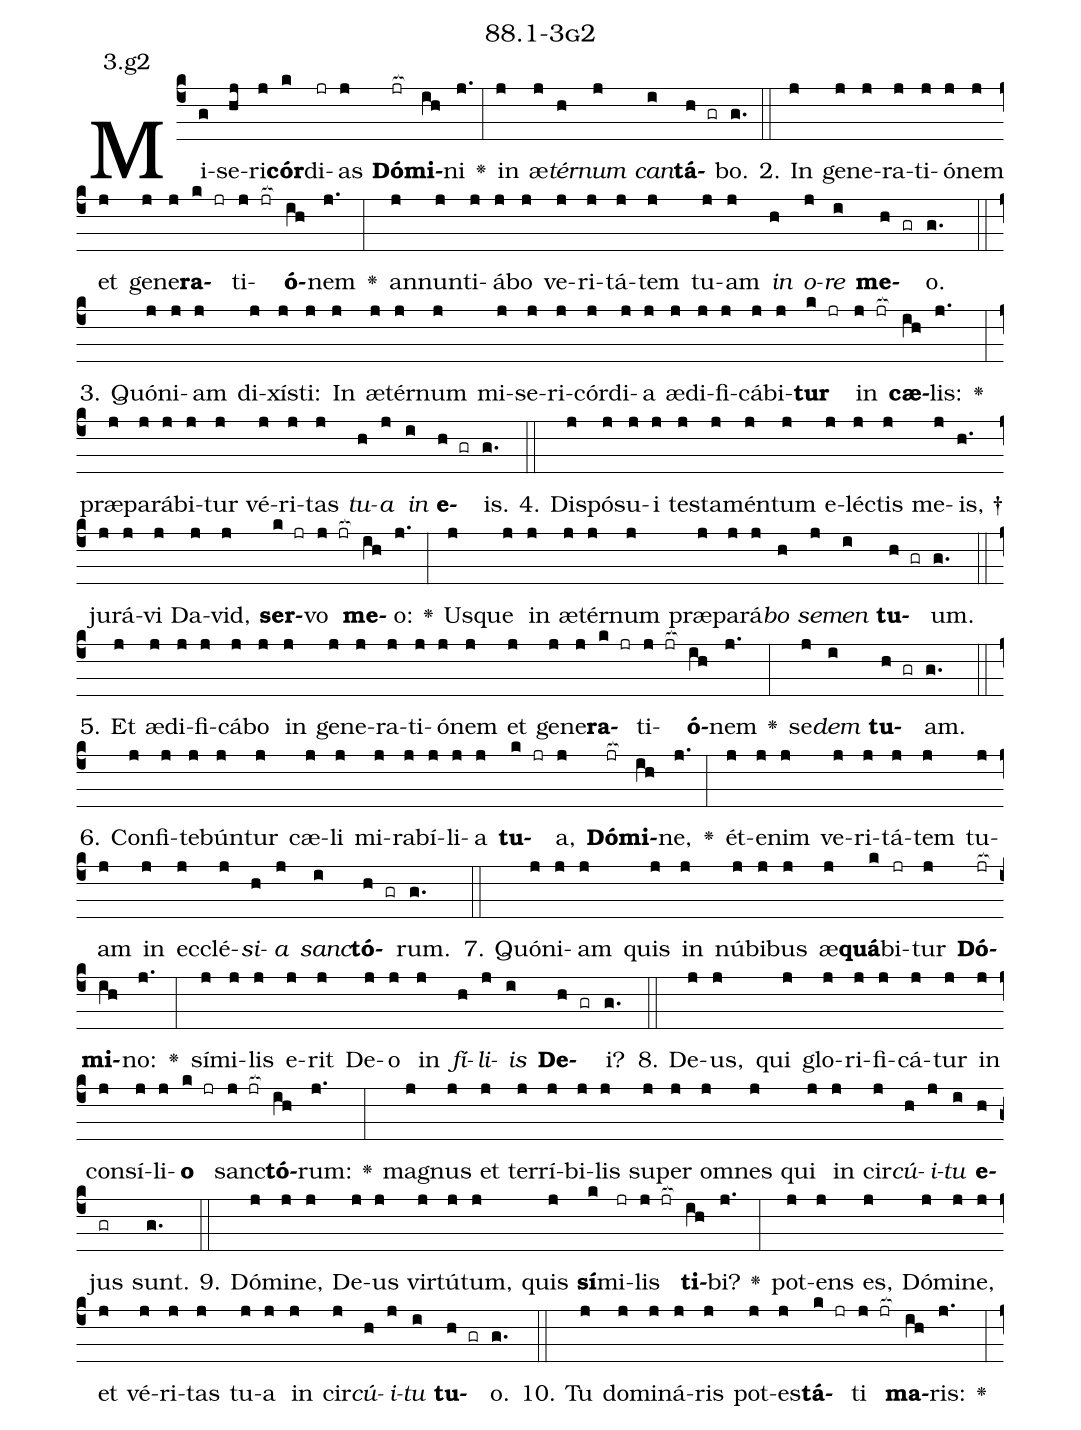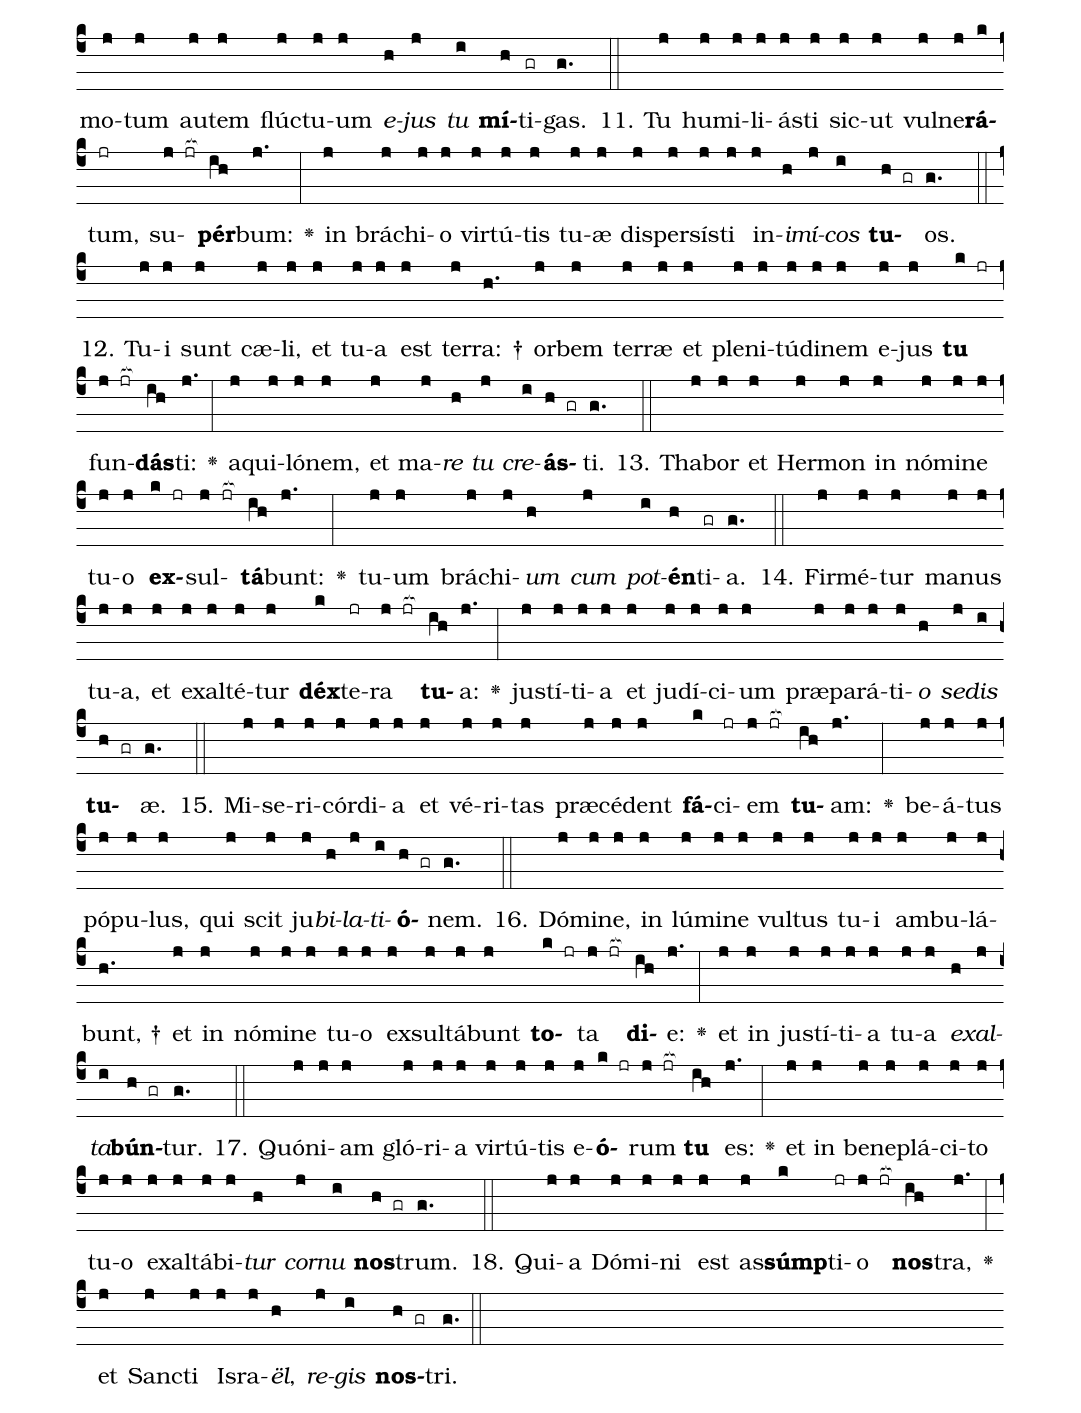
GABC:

name: 88.1-3g2;
annotation: 3.g2;
%%
(c4)Mi(g)se(hj)ri(j)<b>cór</b>(k)di(jr)as(j) <b>Dó</b>(jr[ocb:1{])<b>mi</b>(ih[ocb:0}])ni(j.) <v>\greheightstar</v>(:) in(j) æ(j)<i>tér</i>(h)<i>num</i>(j) <i>can</i>(i)<b>tá</b>(h gr)bo.(g.) (::)
2. In(j) ge(j)ne(j)ra(j)ti(j)ó(j)nem(j) et(j) ge(j)ne(j)<b>ra</b>(k jr)ti(j jr[ocb:1{])<b>ó</b>(ih[ocb:0}])nem(j.) <v>\greheightstar</v>(:) an(j)nun(j)ti(j)á(j)bo(j) ve(j)ri(j)tá(j)tem(j) tu(j)am(j) <i>in</i>(h) <i>o</i>(j)<i>re</i>(i) <b>me</b>(h gr)o.(g.) (::)
3. Quón(j)i(j)am(j) di(j)xís(j)ti:(j) In(j) æ(j)tér(j)num(j) mi(j)se(j)ri(j)cór(j)di(j)a(j) æ(j)di(j)fi(j)cá(j)bi(j)<b>tur</b>(k jr) in(j jr[ocb:1{]) <b>cæ</b>(ih[ocb:0}])lis:(j.) <v>\greheightstar</v>(:) præ(j)pa(j)rá(j)bi(j)tur(j) vé(j)ri(j)tas(j) <i>tu</i>(h)<i>a</i>(j) <i>in</i>(i) <b>e</b>(h gr)is.(g.) (::)
4. Dis(j)pó(j)su(j)i(j) tes(j)ta(j)mén(j)tum(j) e(j)léc(j)tis(j) me(j)is, †(h.) ju(j)rá(j)vi(j) Da(j)vid,(j) <b>ser</b>(k jr)vo(j jr[ocb:1{]) <b>me</b>(ih[ocb:0}])o:(j.) <v>\greheightstar</v>(:) Us(j)que(j) in(j) æ(j)tér(j)num(j) præ(j)pa(j)rá(j)<i>bo</i>(h) <i>se</i>(j)<i>men</i>(i) <b>tu</b>(h gr)um.(g.) (::)
5. Et(j) æ(j)di(j)fi(j)cá(j)bo(j) in(j) ge(j)ne(j)ra(j)ti(j)ó(j)nem(j) et(j) ge(j)ne(j)<b>ra</b>(k jr)ti(j jr[ocb:1{])<b>ó</b>(ih[ocb:0}])nem(j.) <v>\greheightstar</v>(:) se(j)<i>dem</i>(i) <b>tu</b>(h gr)am.(g.) (::)
6. Con(j)fi(j)te(j)bún(j)tur(j) cæ(j)li(j) mi(j)ra(j)bí(j)li(j)a(j) <b>tu</b>(k jr)a,(j) <b>Dó</b>(jr[ocb:1{])<b>mi</b>(ih[ocb:0}])ne,(j.) <v>\greheightstar</v>(:) ét(j)e(j)nim(j) ve(j)ri(j)tá(j)tem(j) tu(j)am(j) in(j) ec(j)clé(j)<i>si</i>(h)<i>a</i>(j) <i>sanc</i>(i)<b>tó</b>(h gr)rum.(g.) (::)
7. Quón(j)i(j)am(j) quis(j) in(j) nú(j)bi(j)bus(j) æ(j)<b>quá</b>(k)bi(jr)tur(j) <b>Dó</b>(jr[ocb:1{])<b>mi</b>(ih[ocb:0}])no:(j.) <v>\greheightstar</v>(:) sí(j)mi(j)lis(j) e(j)rit(j) De(j)o(j) in(j) <i>fí</i>(h)<i>li</i>(j)<i>is</i>(i) <b>De</b>(h gr)i?(g.) (::)
8. De(j)us,(j) qui(j) glo(j)ri(j)fi(j)cá(j)tur(j) in(j) con(j)sí(j)li(j)<b>o</b>(k jr) sanc(j jr[ocb:1{])<b>tó</b>(ih[ocb:0}])rum:(j.) <v>\greheightstar</v>(:) ma(j)gnus(j) et(j) ter(j)rí(j)bi(j)lis(j) su(j)per(j) om(j)nes(j) qui(j) in(j) cir(j)<i>cú</i>(h)<i>i</i>(j)<i>tu</i>(i) <b>e</b>(h)jus(gr) sunt.(g.) (::)
9. Dó(j)mi(j)ne,(j) De(j)us(j) vir(j)tú(j)tum,(j) quis(j) <b>sí</b>(k)mi(jr)lis(j jr[ocb:1{]) <b>ti</b>(ih[ocb:0}])bi?(j.) <v>\greheightstar</v>(:) pot(j)ens(j) es,(j) Dó(j)mi(j)ne,(j) et(j) vé(j)ri(j)tas(j) tu(j)a(j) in(j) cir(j)<i>cú</i>(h)<i>i</i>(j)<i>tu</i>(i) <b>tu</b>(h gr)o.(g.) (::)
10. Tu(j) do(j)mi(j)ná(j)ris(j) pot(j)es(j)<b>tá</b>(k jr)ti(j jr[ocb:1{]) <b>ma</b>(ih[ocb:0}])ris:(j.) <v>\greheightstar</v>(:) mo(j)tum(j) au(j)tem(j) flúc(j)tu(j)um(j) <i>e</i>(h)<i>jus</i>(j) <i>tu</i>(i) <b>mí</b>(h)ti(gr)gas.(g.) (::)
11. Tu(j) hu(j)mi(j)li(j)ás(j)ti(j) sic(j)ut(j) vul(j)ne(j)<b>rá</b>(k)tum,(jr) su(j jr[ocb:1{])<b>pér</b>(ih[ocb:0}])bum:(j.) <v>\greheightstar</v>(:) in(j) brá(j)chi(j)o(j) vir(j)tú(j)tis(j) tu(j)æ(j) di(j)sper(j)sís(j)ti(j) in(j)<i>i</i>(h)<i>mí</i>(j)<i>cos</i>(i) <b>tu</b>(h gr)os.(g.) (::)
12. Tu(j)i(j) sunt(j) cæ(j)li,(j) et(j) tu(j)a(j) est(j) ter(j)ra: †(h.) or(j)bem(j) ter(j)ræ(j) et(j) ple(j)ni(j)tú(j)di(j)nem(j) e(j)jus(j) <b>tu</b>(k jr) fun(j jr[ocb:1{])<b>dás</b>(ih[ocb:0}])ti:(j.) <v>\greheightstar</v>(:) a(j)qui(j)ló(j)nem,(j) et(j) ma(j)<i>re</i>(h) <i>tu</i>(j) <i>cre</i>(i)<b>ás</b>(h gr)ti.(g.) (::)
13. Tha(j)bor(j) et(j) Her(j)mon(j) in(j) nó(j)mi(j)ne(j) tu(j)o(j) <b>ex</b>(k jr)sul(j jr[ocb:1{])<b>tá</b>(ih[ocb:0}])bunt:(j.) <v>\greheightstar</v>(:) tu(j)um(j) brá(j)chi(j)<i>um</i>(h) <i>cum</i>(j) <i>pot</i>(i)<b>én</b>(h)ti(gr)a.(g.) (::)
14. Fir(j)mé(j)tur(j) ma(j)nus(j) tu(j)a,(j) et(j) ex(j)al(j)té(j)tur(j) <b>déx</b>(k)te(jr)ra(j jr[ocb:1{]) <b>tu</b>(ih[ocb:0}])a:(j.) <v>\greheightstar</v>(:) jus(j)tí(j)ti(j)a(j) et(j) ju(j)dí(j)ci(j)um(j) præ(j)pa(j)rá(j)ti(j)<i>o</i>(h) <i>se</i>(j)<i>dis</i>(i) <b>tu</b>(h gr)æ.(g.) (::)
15. Mi(j)se(j)ri(j)cór(j)di(j)a(j) et(j) vé(j)ri(j)tas(j) præ(j)cé(j)dent(j) <b>fá</b>(k)ci(jr)em(j jr[ocb:1{]) <b>tu</b>(ih[ocb:0}])am:(j.) <v>\greheightstar</v>(:) be(j)á(j)tus(j) pó(j)pu(j)lus,(j) qui(j) scit(j) ju(j)<i>bi</i>(h)<i>la</i>(j)<i>ti</i>(i)<b>ó</b>(h gr)nem.(g.) (::)
16. Dó(j)mi(j)ne,(j) in(j) lú(j)mi(j)ne(j) vul(j)tus(j) tu(j)i(j) am(j)bu(j)lá(j)bunt, †(h.) et(j) in(j) nó(j)mi(j)ne(j) tu(j)o(j) ex(j)sul(j)tá(j)bunt(j) <b>to</b>(k jr)ta(j jr[ocb:1{]) <b>di</b>(ih[ocb:0}])e:(j.) <v>\greheightstar</v>(:) et(j) in(j) jus(j)tí(j)ti(j)a(j) tu(j)a(j) <i>ex</i>(h)<i>al</i>(j)<i>ta</i>(i)<b>bún</b>(h gr)tur.(g.) (::)
17. Quón(j)i(j)am(j) gló(j)ri(j)a(j) vir(j)tú(j)tis(j) e(j)<b>ó</b>(k jr)rum(j jr[ocb:1{]) <b>tu</b>(ih[ocb:0}]) es:(j.) <v>\greheightstar</v>(:) et(j) in(j) be(j)ne(j)plá(j)ci(j)to(j) tu(j)o(j) ex(j)al(j)tá(j)bi(j)<i>tur</i>(h) <i>cor</i>(j)<i>nu</i>(i) <b>nos</b>(h gr)trum.(g.) (::)
18. Qui(j)a(j) Dó(j)mi(j)ni(j) est(j) as(j)<b>súmp</b>(k)ti(jr)o(j jr[ocb:1{]) <b>nos</b>(ih[ocb:0}])tra,(j.) <v>\greheightstar</v>(:) et(j) Sanc(j)ti(j) Is(j)ra(j)<i>ël</i>,(h) <i>re</i>(j)<i>gis</i>(i) <b>nos</b>(h gr)tri.(g.) (::)
